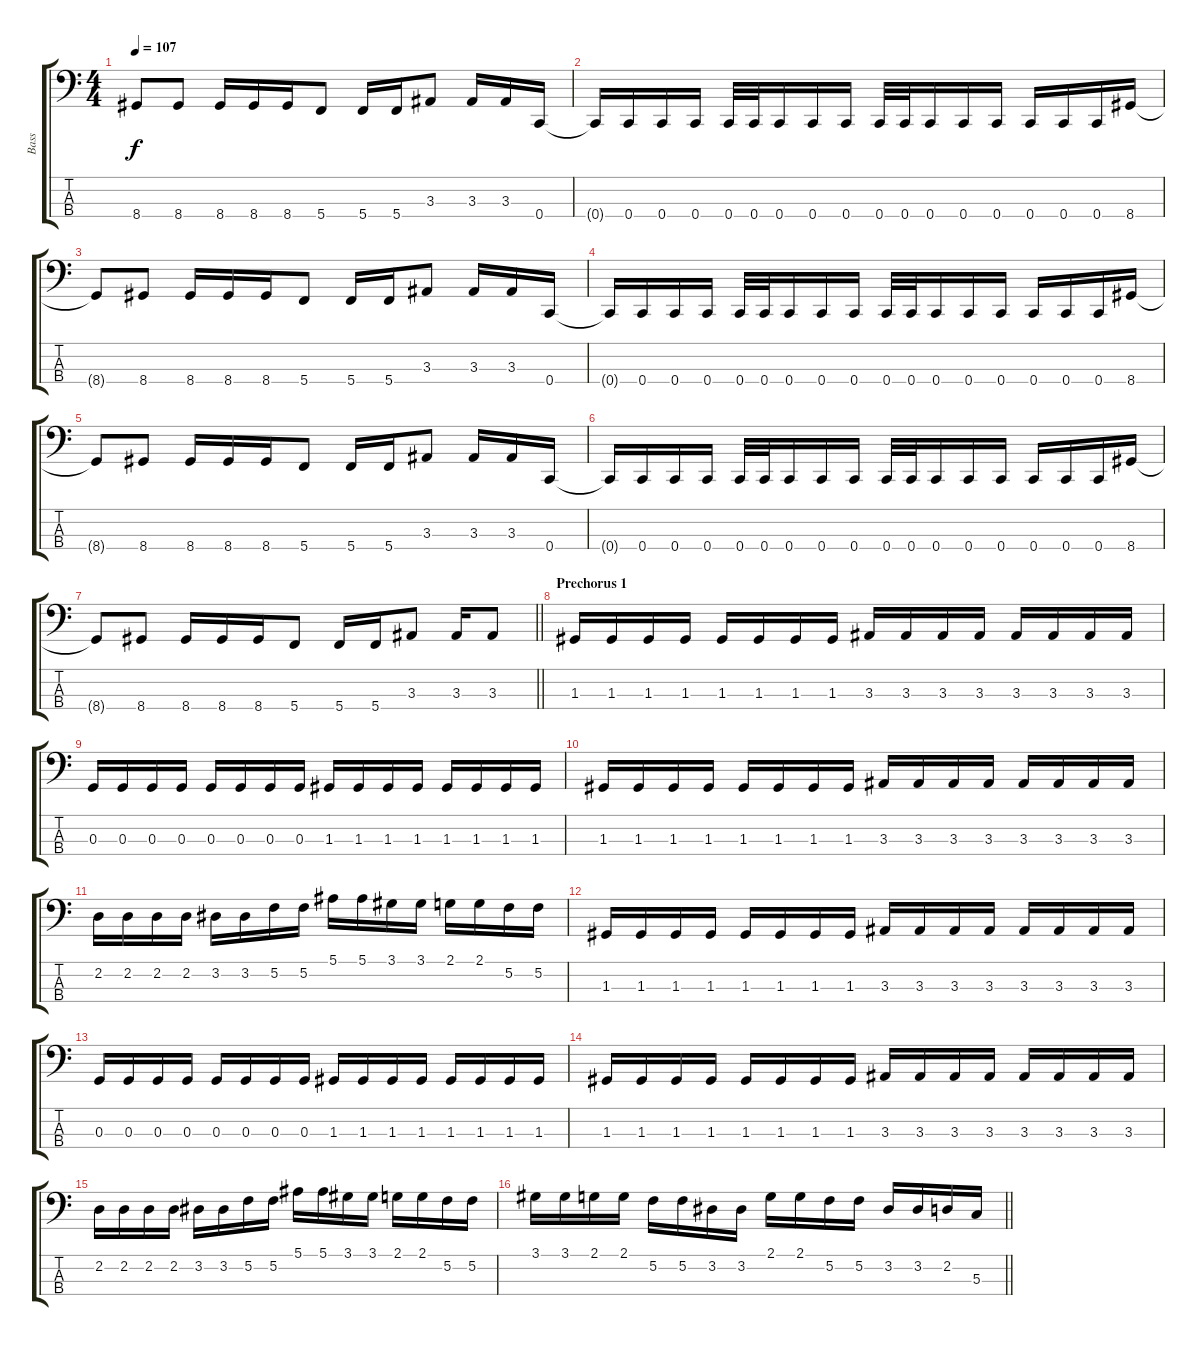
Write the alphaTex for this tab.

\track ("Bass" "Bass") {instrument electricbassfinger}
\staff {score tabs}
\tuning (F2 C2 G1 C1) {hide}
\ts (4 4)
\tempo 107
\clef f4
\ks c
8.4{t}.8{dy f} 8.4.8 8.4.16 8.4.16 8.4.16 5.4.8 5.4.16 5.4.16 3.3.8 3.3.16 3.3.16 0.4.16 |
0.4{t}.16 0.4.16 0.4.16 0.4.16 0.4.32 0.4.32 0.4.16 0.4.16 0.4.16 0.4.32 0.4.32 0.4.16 0.4.16 0.4.16 0.4.16 0.4.16 0.4.16 8.4.16 |
8.4{t}.8 8.4.8 8.4.16 8.4.16 8.4.16 5.4.8 5.4.16 5.4.16 3.3.8 3.3.16 3.3.16 0.4.16 |
0.4{t}.16 0.4.16 0.4.16 0.4.16 0.4.32 0.4.32 0.4.16 0.4.16 0.4.16 0.4.32 0.4.32 0.4.16 0.4.16 0.4.16 0.4.16 0.4.16 0.4.16 8.4.16 |
8.4{t}.8 8.4.8 8.4.16 8.4.16 8.4.16 5.4.8 5.4.16 5.4.16 3.3.8 3.3.16 3.3.16 0.4.16 |
0.4{t}.16 0.4.16 0.4.16 0.4.16 0.4.32 0.4.32 0.4.16 0.4.16 0.4.16 0.4.32 0.4.32 0.4.16 0.4.16 0.4.16 0.4.16 0.4.16 0.4.16 8.4.16 |
\barLineRight lightlight
8.4{t}.8 8.4.8 8.4.16 8.4.16 8.4.16 5.4.8 5.4.16 5.4.16 3.3.8 3.3.16 3.3.8 |
\section ("" "Prechorus 1")
1.3.16 1.3.16 1.3.16 1.3.16 1.3.16 1.3.16 1.3.16 1.3.16 3.3.16 3.3.16 3.3.16 3.3.16 3.3.16 3.3.16 3.3.16 3.3.16 |
0.3.16 0.3.16 0.3.16 0.3.16 0.3.16 0.3.16 0.3.16 0.3.16 1.3.16 1.3.16 1.3.16 1.3.16 1.3.16 1.3.16 1.3.16 1.3.16 |
1.3.16 1.3.16 1.3.16 1.3.16 1.3.16 1.3.16 1.3.16 1.3.16 3.3.16 3.3.16 3.3.16 3.3.16 3.3.16 3.3.16 3.3.16 3.3.16 |
2.2.16 2.2.16 2.2.16 2.2.16 3.2.16 3.2.16 5.2.16 5.2.16 5.1.16 5.1.16 3.1.16 3.1.16 2.1.16 2.1.16 5.2.16 5.2.16 |
1.3.16 1.3.16 1.3.16 1.3.16 1.3.16 1.3.16 1.3.16 1.3.16 3.3.16 3.3.16 3.3.16 3.3.16 3.3.16 3.3.16 3.3.16 3.3.16 |
0.3.16 0.3.16 0.3.16 0.3.16 0.3.16 0.3.16 0.3.16 0.3.16 1.3.16 1.3.16 1.3.16 1.3.16 1.3.16 1.3.16 1.3.16 1.3.16 |
1.3.16 1.3.16 1.3.16 1.3.16 1.3.16 1.3.16 1.3.16 1.3.16 3.3.16 3.3.16 3.3.16 3.3.16 3.3.16 3.3.16 3.3.16 3.3.16 |
2.2.16 2.2.16 2.2.16 2.2.16 3.2.16 3.2.16 5.2.16 5.2.16 5.1.16 5.1.16 3.1.16 3.1.16 2.1.16 2.1.16 5.2.16 5.2.16 |
\barLineRight lightlight
3.1.16 3.1.16 2.1.16 2.1.16 5.2.16 5.2.16 3.2.16 3.2.16 2.1.16 2.1.16 5.2.16 5.2.16 3.2.16 3.2.16 2.2.16 5.3.16
